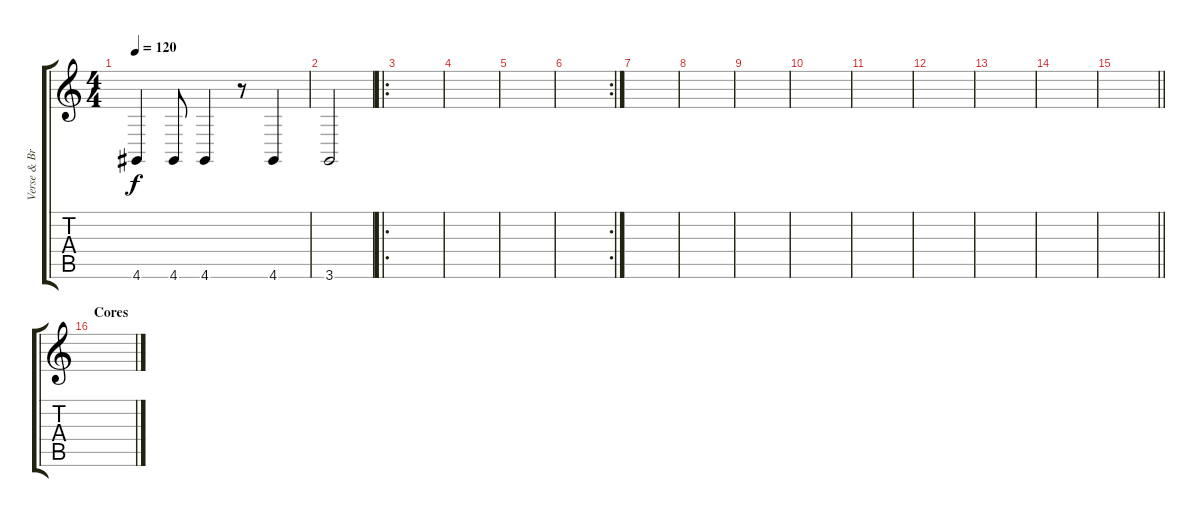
\track ("Verse & Bridge Vocals" "Verse & Br") {instrument lead5charang}
\staff {score tabs}
\tuning (E4 B3 G3 D3 A2 E2) {hide}
\ts (4 4)
\tempo 120
\clef g2
\ks c
4.6.4{dy f} 4.6.8 4.6.4 r.8 4.6.4 |
3.6.2 |
\ro
|
|
|
\rc 2
|
|
|
|
|
|
|
|
|
\barLineRight lightlight
|
\section ("" "Cores")
